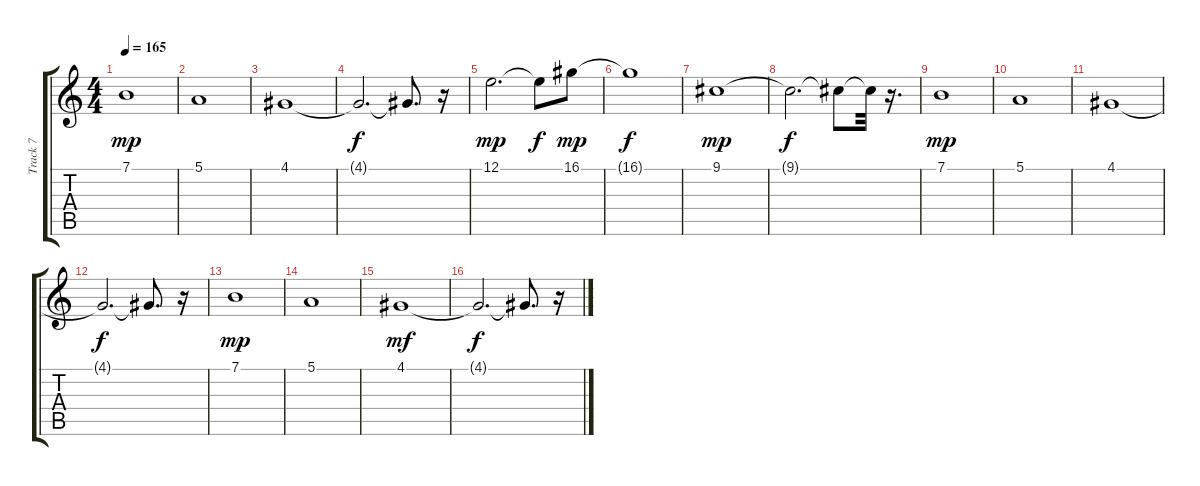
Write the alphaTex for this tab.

\track ("Track 7" "Track 7") {instrument synthstrings1}
\staff {score tabs}
\tuning (E4 B3 G3 D3 A2 E2) {hide}
\ts (4 4)
\tempo 165
\clef g2
\ks c
7.1.1{dy mp} |
5.1.1 |
4.1.1 |
4.1{t}.2{d dy f} 4.1{t}.8{d} r.16 |
12.1.2{d dy mp} 12.1{t}.8{dy f} 16.1.8{dy mp} |
16.1{t}.1{dy f} |
9.1.1{dy mp} |
9.1{t}.2{d dy f} 9.1{t}.8 9.1{t}.32 r.16{d} |
7.1.1{dy mp} |
5.1.1 |
4.1.1 |
4.1{t}.2{d dy f} 4.1{t}.8{d} r.16 |
7.1.1{dy mp} |
5.1.1 |
4.1.1{dy mf} |
4.1{t}.2{d dy f} 4.1{t}.8{d} r.16
